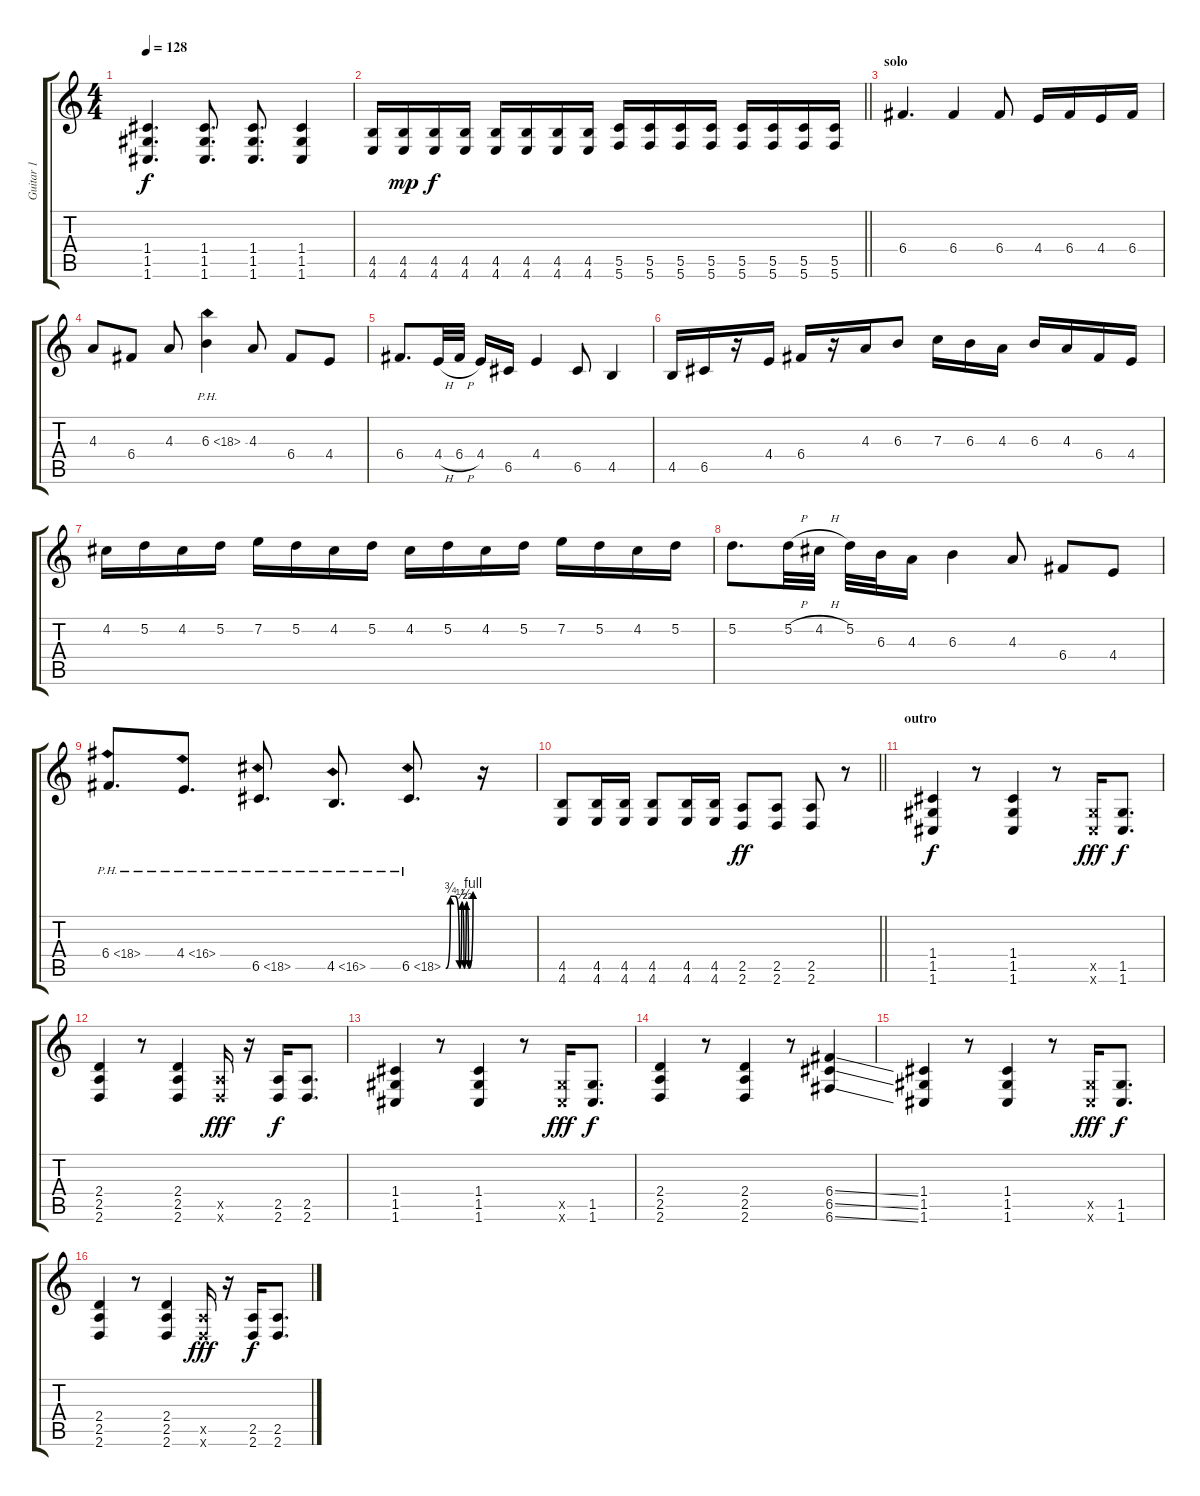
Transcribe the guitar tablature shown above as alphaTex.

\track ("Guitar 1" "Guitar 1") {instrument distortionguitar}
\staff {score tabs}
\tuning (D4 A3 F3 C3 G2 C2) {hide}
\ts (4 4)
\tempo 128
\clef g2
\ks c
(1.4 1.5 1.6).4{d dy f} (1.4 1.5 1.6).8{d} (1.4 1.5 1.6).8{d} (1.4 1.5 1.6).4 |
\barLineRight lightlight
(4.5 4.6).16 (4.5 4.6).16{dy mp} (4.5 4.6).16{dy f} (4.5 4.6).16 (4.5 4.6).16 (4.5 4.6).16 (4.5 4.6).16 (4.5 4.6).16 (5.5 5.6).16 (5.5 5.6).16 (5.5 5.6).16 (5.5 5.6).16 (5.5 5.6).16 (5.5 5.6).16 (5.5 5.6).16 (5.5 5.6).16 |
\section ("" "solo")
6.4.4{d volume 16} 6.4.4 6.4.8 4.4.16 6.4.16 4.4.16 6.4.16 |
4.3.8 6.4.8 4.3.8 6.3{ph 12}.4 4.3.8 6.4.8 4.4.8 |
6.4.8{d} 4.4{h}.32 6.4{h}.32 4.4.16 6.5.16 4.4.4 6.5.8 4.5.4 |
4.5.16 6.5.16 r.16 4.4.16 6.4.16 r.16 4.3.16 6.3.8 7.3.16 6.3.16 4.3.16 6.3.16 4.3.16 6.4.16 4.4.16 |
4.2.16 5.2.16 4.2.16 5.2.16 7.2.16 5.2.16 4.2.16 5.2.16 4.2.16 5.2.16 4.2.16 5.2.16 7.2.16 5.2.16 4.2.16 5.2.16 |
5.2.8{d} 5.2{h}.32 4.2{h}.32 5.2.32 6.3.32 4.3.16 6.3.4 4.3.8 6.4.8 4.4.8 |
6.4{ph 12}.8{d} 4.4{ph 12}.8{d} 6.5{ph 12}.8{d} 4.5{ph 12}.8{d} 6.5{be (custom 0 0 10 3 20 3 30 0 35 2 40 0 45 2 50 0 60 4) ph 12}.8{d} r.16{volume 12} |
\barLineRight lightlight
(4.5 4.6).8 (4.5 4.6).16 (4.5 4.6).16 (4.5 4.6).8 (4.5 4.6).16 (4.5 4.6).16 (2.5 2.6).8{dy ff} (2.5 2.6).8 (2.5 2.6).8 r.8 |
\section ("" "outro")
(1.4 1.5 1.6).4{dy f} r.8 (1.4 1.5 1.6).4 r.8 (1.5{x} 1.6{x}).16{dy fff} (1.5 1.6).8{d dy f} |
(2.4 2.5 2.6).4 r.8 (2.4 2.5 2.6).4 (2.5{x} 2.6{x}).16{dy fff} r.16 (2.5 2.6).16{dy f} (2.5 2.6).8{d} |
(1.4 1.5 1.6).4 r.8 (1.4 1.5 1.6).4 r.8 (1.5{x} 1.6{x}).16{dy fff} (1.5 1.6).8{d dy f} |
(2.4 2.5 2.6).4 r.8 (2.4 2.5 2.6).4 r.8 (6.4{ss} 6.5{ss} 6.6{ss}).4 |
(1.4 1.5 1.6).4 r.8 (1.4 1.5 1.6).4 r.8 (1.5{x} 1.6{x}).16{dy fff} (1.5 1.6).8{d dy f} |
(2.4 2.5 2.6).4 r.8 (2.4 2.5 2.6).4 (2.5{x} 2.6{x}).16{dy fff} r.16 (2.5 2.6).16{dy f} (2.5 2.6).8{d}
